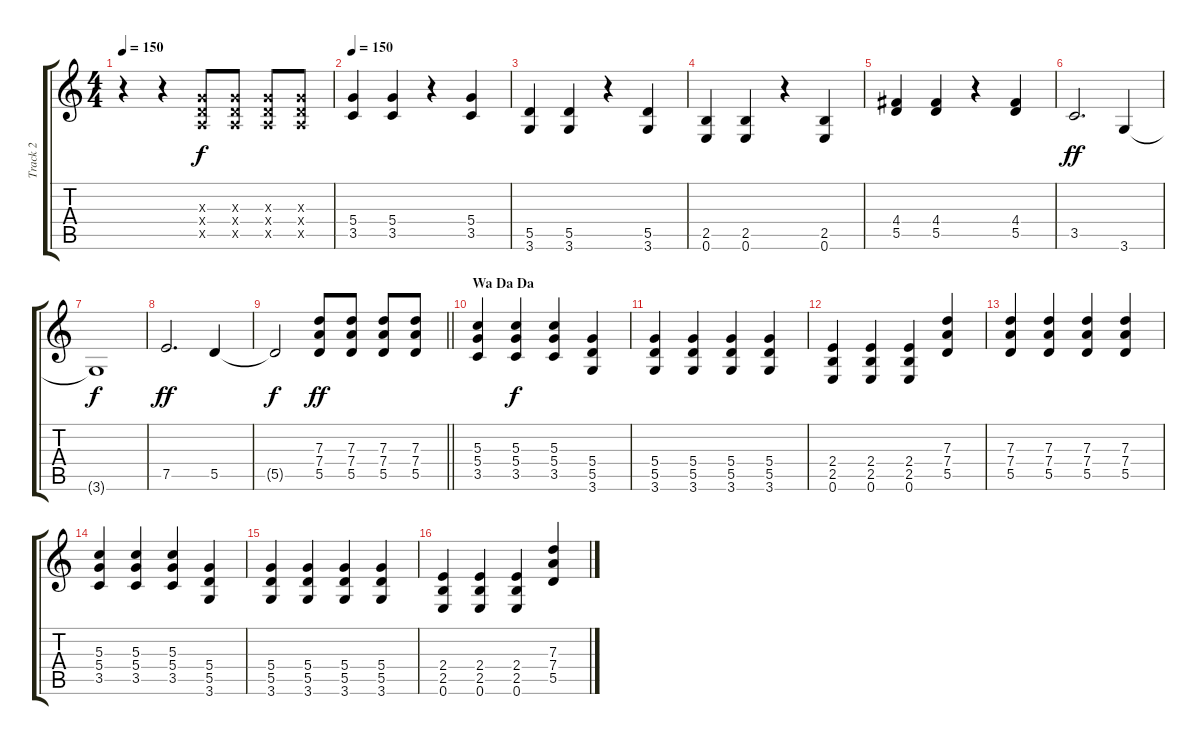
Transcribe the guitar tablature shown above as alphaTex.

\track ("Track 2" "Track 2") {instrument distortionguitar}
\staff {score tabs}
\tuning (E4 B3 G3 D3 A2 E2) {hide}
\ts (4 4)
\tempo 150
\clef g2
\ks c
r.4{dy f} r.4 (0.3{x} 0.4{x} 0.5{x}).8 (0.3{x} 0.4{x} 0.5{x}).8 (0.3{x} 0.4{x} 0.5{x}).8 (0.3{x} 0.4{x} 0.5{x}).8 |
\tempo 150
(5.4 3.5).4 (5.4 3.5).4 r.4 (5.4 3.5).4 |
(5.5 3.6).4 (5.5 3.6).4 r.4 (5.5 3.6).4 |
(2.5 0.6).4 (2.5 0.6).4 r.4 (2.5 0.6).4 |
(4.4 5.5).4 (4.4 5.5).4 r.4 (4.4 5.5).4 |
3.5.2{d dy ff} 3.6.4 |
3.6{t}.1{dy f} |
7.5.2{d dy ff} 5.5.4 |
\barLineRight lightlight
5.5{t}.2{dy f} (7.3 7.4 5.5).8{dy ff} (7.3 7.4 5.5).8 (7.3 7.4 5.5).8 (7.3 7.4 5.5).8 |
\section ("" "Wa Da Da")
(5.3 5.4 3.5).4 (5.3 5.4 3.5).4{dy f} (5.3 5.4 3.5).4 (5.4 5.5 3.6).4 |
(5.4 5.5 3.6).4 (5.4 5.5 3.6).4 (5.4 5.5 3.6).4 (5.4 5.5 3.6).4 |
(2.4 2.5 0.6).4 (2.4 2.5 0.6).4 (2.4 2.5 0.6).4 (7.3 7.4 5.5).4 |
(7.3 7.4 5.5).4 (7.3 7.4 5.5).4 (7.3 7.4 5.5).4 (7.3 7.4 5.5).4 |
(5.3 5.4 3.5).4 (5.3 5.4 3.5).4 (5.3 5.4 3.5).4 (5.4 5.5 3.6).4 |
(5.4 5.5 3.6).4 (5.4 5.5 3.6).4 (5.4 5.5 3.6).4 (5.4 5.5 3.6).4 |
(2.4 2.5 0.6).4 (2.4 2.5 0.6).4 (2.4 2.5 0.6).4 (7.3 7.4 5.5).4
